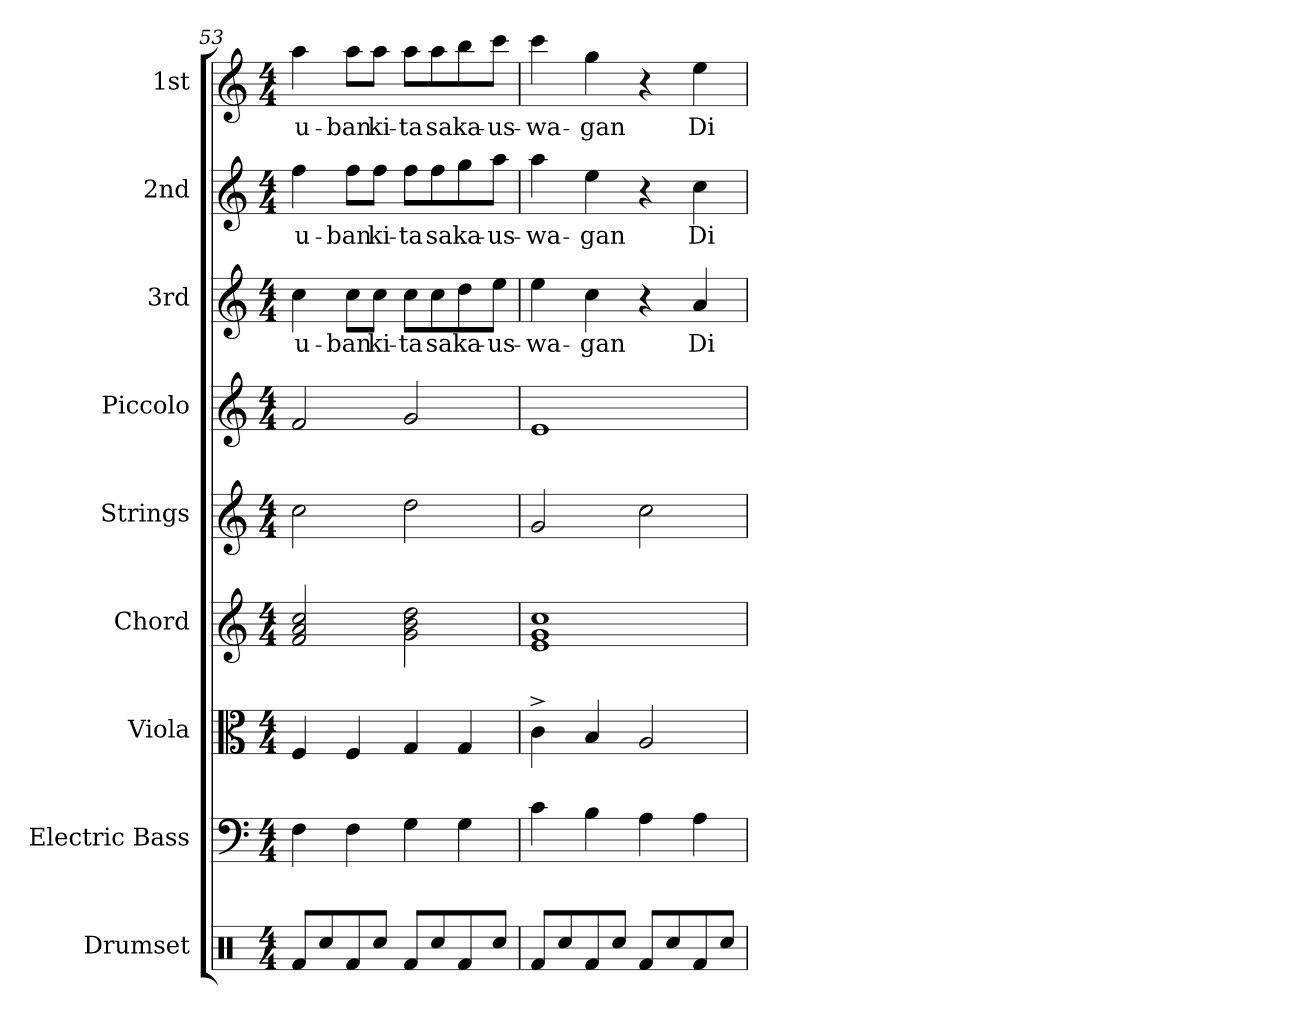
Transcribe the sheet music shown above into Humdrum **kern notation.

**kern	**kern	**kern	**kern	**kern	**kern	**kern	**text	**kern	**text	**kern	**text
*part9	*part8	*part7	*part6	*part5	*part4	*part3	*part3	*part2	*part2	*part1	*part1
*staff9	*staff8	*staff7	*staff6	*staff5	*staff4	*staff3	*staff3	*staff2	*staff2	*staff1	*staff1
*I"Drumset	*I"Electric Bass	*I"Viola	*I"Chord	*I"Strings	*I"Piccolo	*I"3rd	*	*I"2nd	*	*I"1st	*
*I'D. Set	*I'El. B.	*I'Vla.	*I'Chord	*I'St.	*I'Picc.	*	*	*	*	*	*
*clefX	*clefF4	*clefC3	*clefG2	*clefG2	*clefG2	*clefG2	*	*clefG2	*	*clefG2	*
*	*ITrd7c12	*	*	*	*ITrd-7c-12	*	*	*	*	*	*
*k[]	*k[]	*k[]	*k[]	*k[]	*k[]	*k[]	*	*k[]	*	*k[]	*
*M4/4	*M4/4	*M4/4	*M4/4	*M4/4	*M4/4	*M4/4	*	*M4/4	*	*M4/4	*
=53	=53	=53	=53	=53	=53	=53	=53	=53	=53	=53	=53
!	!	!	!	!	!	!	!LO:LY:b	!	!LO:LY:b	!	!LO:LY:b
8Rf/L	4FF\	4F/	2f/ 2a/ 2cc/	2cc\	2ff/	4cc\	-u-	4ff\	-u-	4aa\	-u-
8Rcc/	.	.	.	.	.	.	.	.	.	.	.
!	!	!	!	!	!	!	!LO:LY:b	!	!LO:LY:b	!	!LO:LY:b
8Rf/	4FF\	4F/	.	.	.	8cc\L	-ban	8ff\L	-ban	8aa\L	-ban
!	!	!	!	!	!	!	!LO:LY:b	!	!LO:LY:b	!	!LO:LY:b
8Rcc/J	.	.	.	.	.	8cc\J	ki-	8ff\J	ki-	8aa\J	ki-
!	!	!	!	!	!	!	!LO:LY:b	!	!LO:LY:b	!	!LO:LY:b
8Rf/L	4GG\	4G/	2g\ 2b\ 2dd\	2dd\	2gg/	8cc\L	-ta	8ff\L	-ta	8aa\L	-ta
!	!	!	!	!	!	!	!LO:LY:b	!	!LO:LY:b	!	!LO:LY:b
8Rcc/	.	.	.	.	.	8cc\	sa	8ff\	sa	8aa\	sa
!	!	!	!	!	!	!	!LO:LY:b	!	!LO:LY:b	!	!LO:LY:b
8Rf/	4GG\	4G/	.	.	.	8dd\	ka-	8gg\	ka-	8bb\	ka-
!	!	!	!	!	!	!	!LO:LY:b	!	!LO:LY:b	!	!LO:LY:b
8Rcc/J	.	.	.	.	.	8ee\J	-us-	8aa\J	-us-	8ccc\J	-us-
!!LO:PB:g=z
=54	=54	=54	=54	=54	=54	=54	=54	=54	=54	=54	=54
!	!	!	!	!	!	!	!LO:LY:b	!	!LO:LY:b	!	!LO:LY:b
8Rf/L	4C\	4c^\	1e 1g 1cc	2g/	1ee	4ee\	-wa-	4aa\	-wa-	4ccc\	-wa-
8Rcc/	.	.	.	.	.	.	.	.	.	.	.
!	!	!	!	!	!	!	!LO:LY:b	!	!LO:LY:b	!	!LO:LY:b
8Rf/	4BB\	4B/	.	.	.	4cc\	-gan	4ee\	-gan	4gg\	-gan
8Rcc/J	.	.	.	.	.	.	.	.	.	.	.
8Rf/L	4AA\	2A/	.	2cc\	.	4r	.	4r	.	4r	.
8Rcc/	.	.	.	.	.	.	.	.	.	.	.
!	!	!	!	!	!	!	!LO:LY:b	!	!LO:LY:b	!	!LO:LY:b
8Rf/	4AA\	.	.	.	.	4a/	Di-	4cc\	Di-	4ee\	Di-
8Rcc/J	.	.	.	.	.	.	.	.	.	.	.
=	=	=	=	=	=	=	=	=	=	=	=
*-	*-	*-	*-	*-	*-	*-	*-	*-	*-	*-	*-
